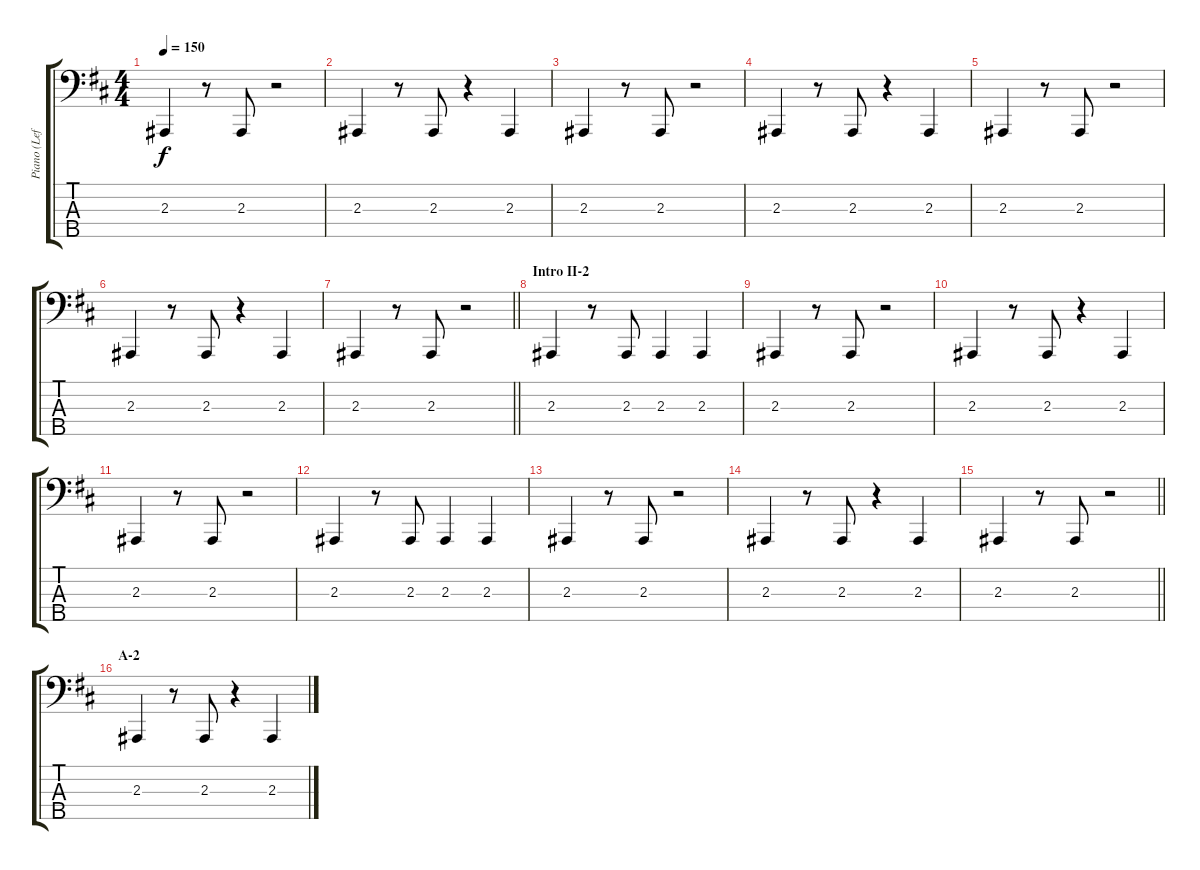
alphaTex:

\track ("Piano (Left Hand)" "Piano (Lef") {instrument acousticgrandpiano}
\staff {score tabs}
\tuning (Gb2 Db2 Ab1 Eb1 Bb0) {hide}
\ts (4 4)
\tempo 150
\clef f4
\ks d
2.3.4{dy f} r.8 2.3.8 r.2 |
2.3.4 r.8 2.3.8 r.4 2.3.4 |
2.3.4 r.8 2.3.8 r.2 |
2.3.4 r.8 2.3.8 r.4 2.3.4 |
2.3.4 r.8 2.3.8 r.2 |
2.3.4 r.8 2.3.8 r.4 2.3.4 |
\barLineRight lightlight
2.3.4 r.8 2.3.8 r.2 |
\section ("" "Intro II-2")
2.3.4 r.8 2.3.8 2.3.4 2.3.4 |
2.3.4 r.8 2.3.8 r.2 |
2.3.4 r.8 2.3.8 r.4 2.3.4 |
2.3.4 r.8 2.3.8 r.2 |
2.3.4 r.8 2.3.8 2.3.4 2.3.4 |
2.3.4 r.8 2.3.8 r.2 |
2.3.4 r.8 2.3.8 r.4 2.3.4 |
\barLineRight lightlight
2.3.4 r.8 2.3.8 r.2 |
\section ("" "A-2")
2.3.4 r.8 2.3.8 r.4 2.3.4
